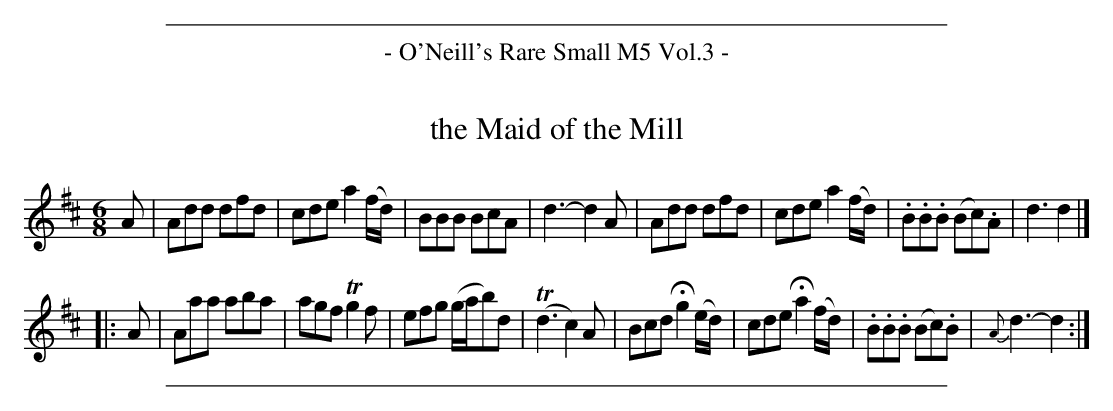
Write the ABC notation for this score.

X:1
T: the Maid of the Mill
M: 6/8
L: 1/8
K: D
A |\
Add dfd | cde a2(f/d/) | BBB BcA | d3-d2 A |\
Add dfd | cde a2(f/d/) | .B.B.B (Bc).A | d3 d2 |]
|: A |\
Aaa aba | agf Tg2f | efg (g/a/b)d | T(d3 c2) A |\
Bcd Hg2 (e/d/) | cdeHa2 (f/d/) | .B.B.B (Bc).B | {A}d3- d2 :|
